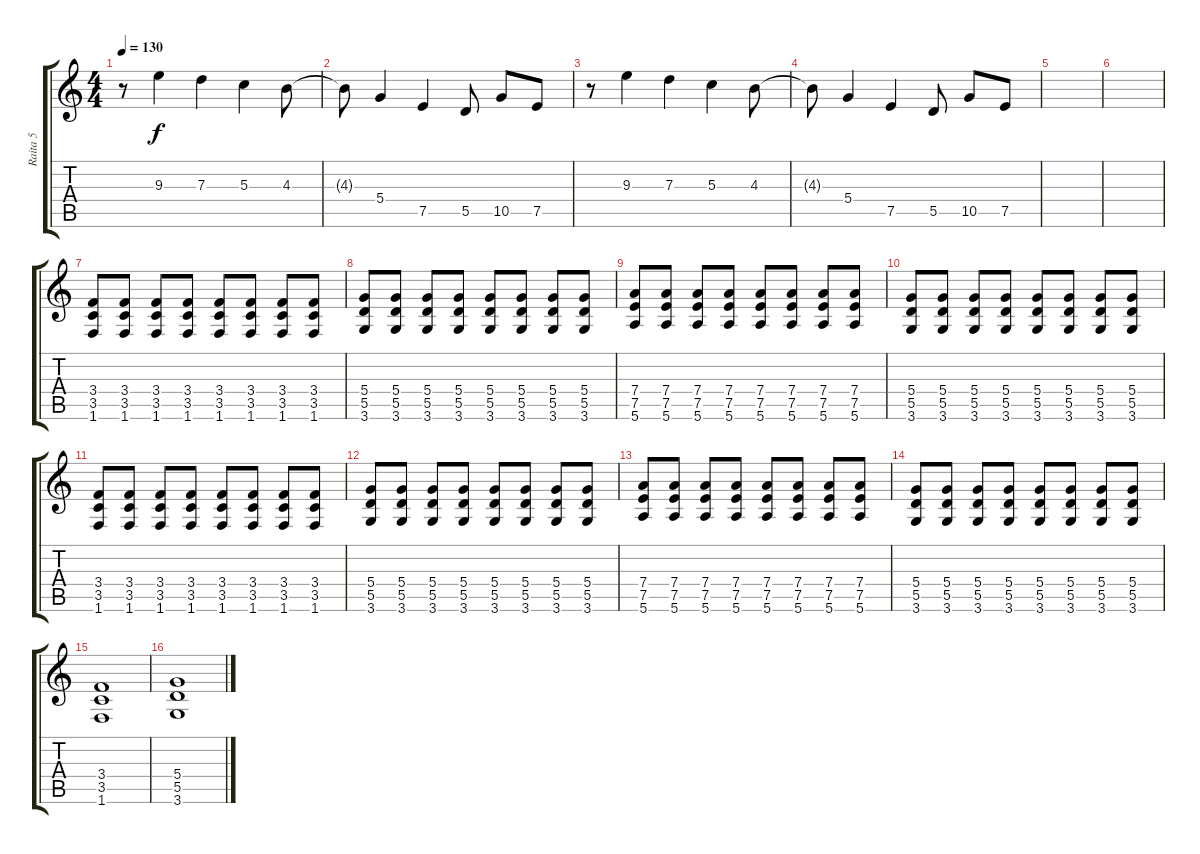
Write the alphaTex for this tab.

\track ("Raita 5" "Raita 5") {instrument distortionguitar}
\staff {score tabs}
\tuning (E4 B3 G3 D3 A2 E2) {hide}
\ts (4 4)
\tempo 130
\clef g2
\ks c
r.8{dy f volume 15} 9.3.4 7.3.4 5.3.4 4.3.8 |
4.3{t}.8 5.4.4 7.5.4 5.5.8 10.5.8 7.5.8 |
r.8 9.3.4 7.3.4 5.3.4 4.3.8 |
4.3{t}.8 5.4.4 7.5.4 5.5.8 10.5.8 7.5.8 |
|
|
(3.4 3.5 1.6).8 (3.4 3.5 1.6).8 (3.4 3.5 1.6).8 (3.4 3.5 1.6).8 (3.4 3.5 1.6).8 (3.4 3.5 1.6).8 (3.4 3.5 1.6).8 (3.4 3.5 1.6).8 |
(5.4 5.5 3.6).8 (5.4 5.5 3.6).8 (5.4 5.5 3.6).8 (5.4 5.5 3.6).8 (5.4 5.5 3.6).8 (5.4 5.5 3.6).8 (5.4 5.5 3.6).8 (5.4 5.5 3.6).8 |
(7.4 7.5 5.6).8 (7.4 7.5 5.6).8 (7.4 7.5 5.6).8 (7.4 7.5 5.6).8 (7.4 7.5 5.6).8 (7.4 7.5 5.6).8 (7.4 7.5 5.6).8 (7.4 7.5 5.6).8 |
(5.4 5.5 3.6).8 (5.4 5.5 3.6).8 (5.4 5.5 3.6).8 (5.4 5.5 3.6).8 (5.4 5.5 3.6).8 (5.4 5.5 3.6).8 (5.4 5.5 3.6).8 (5.4 5.5 3.6).8 |
(3.4 3.5 1.6).8 (3.4 3.5 1.6).8 (3.4 3.5 1.6).8 (3.4 3.5 1.6).8 (3.4 3.5 1.6).8 (3.4 3.5 1.6).8 (3.4 3.5 1.6).8 (3.4 3.5 1.6).8 |
(5.4 5.5 3.6).8 (5.4 5.5 3.6).8 (5.4 5.5 3.6).8 (5.4 5.5 3.6).8 (5.4 5.5 3.6).8 (5.4 5.5 3.6).8 (5.4 5.5 3.6).8 (5.4 5.5 3.6).8 |
(7.4 7.5 5.6).8 (7.4 7.5 5.6).8 (7.4 7.5 5.6).8 (7.4 7.5 5.6).8 (7.4 7.5 5.6).8 (7.4 7.5 5.6).8 (7.4 7.5 5.6).8 (7.4 7.5 5.6).8 |
(5.4 5.5 3.6).8 (5.4 5.5 3.6).8 (5.4 5.5 3.6).8 (5.4 5.5 3.6).8 (5.4 5.5 3.6).8 (5.4 5.5 3.6).8 (5.4 5.5 3.6).8 (5.4 5.5 3.6).8 |
(3.4 3.5 1.6).1 |
(5.4 5.5 3.6).1
